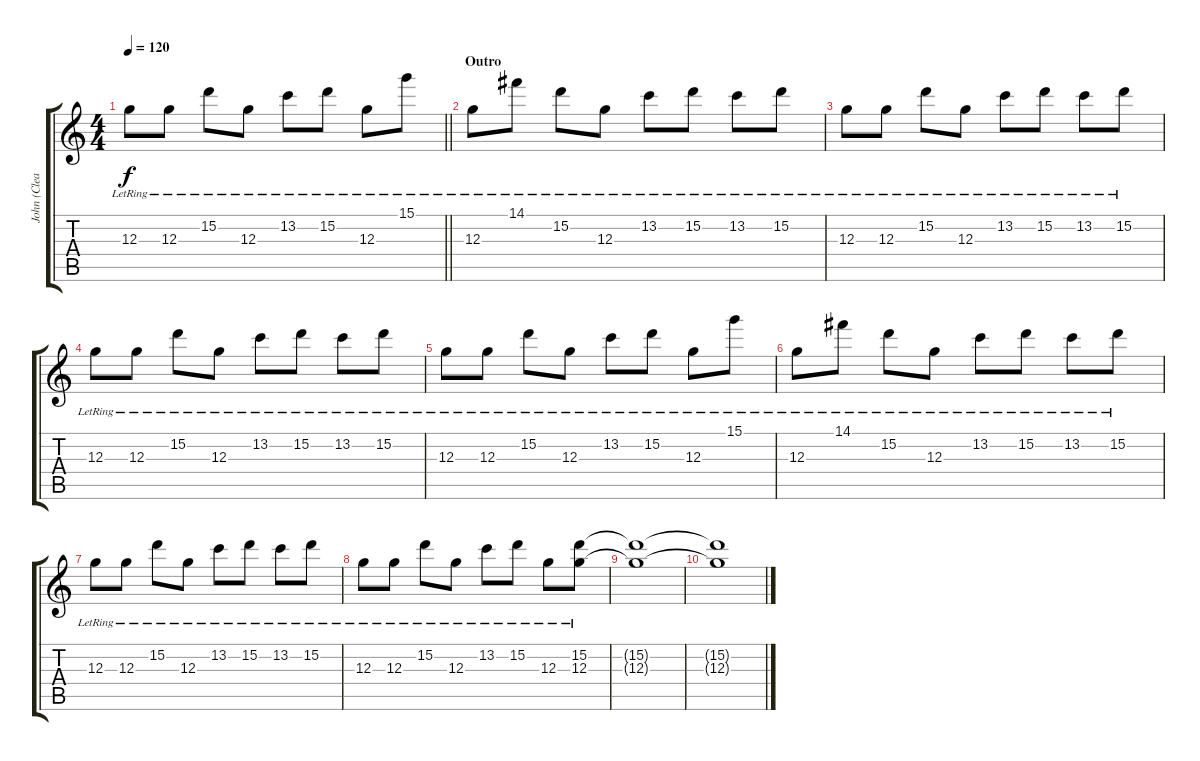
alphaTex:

\track ("John (Clean 1)" "John (Clea") {instrument electricguitarclean}
\staff {score tabs}
\tuning (E4 B3 G3 D3 A2 E2) {hide}
\ts (4 4)
\tempo 120
\clef g2
\barLineRight lightlight
\ks c
12.3{lr}.8{dy f} 12.3{lr}.8 15.2{lr}.8 12.3{lr}.8 13.2{lr}.8 15.2{lr}.8 12.3{lr}.8 15.1{lr}.8 |
\section ("" "Outro")
12.3{lr}.8 14.1{lr}.8 15.2{lr}.8 12.3{lr}.8 13.2{lr}.8 15.2{lr}.8 13.2{lr}.8 15.2{lr}.8 |
12.3{lr}.8 12.3{lr}.8 15.2{lr}.8 12.3{lr}.8 13.2{lr}.8 15.2{lr}.8 13.2{lr}.8 15.2{lr}.8 |
12.3{lr}.8 12.3{lr}.8 15.2{lr}.8 12.3{lr}.8 13.2{lr}.8 15.2{lr}.8 13.2{lr}.8 15.2{lr}.8 |
12.3{lr}.8 12.3{lr}.8 15.2{lr}.8 12.3{lr}.8 13.2{lr}.8 15.2{lr}.8 12.3{lr}.8 15.1{lr}.8 |
12.3{lr}.8 14.1{lr}.8 15.2{lr}.8 12.3{lr}.8 13.2{lr}.8 15.2{lr}.8 13.2{lr}.8 15.2{lr}.8 |
12.3{lr}.8 12.3{lr}.8 15.2{lr}.8 12.3{lr}.8 13.2{lr}.8 15.2{lr}.8 13.2{lr}.8 15.2{lr}.8 |
12.3{lr}.8 12.3{lr}.8 15.2{lr}.8 12.3{lr}.8 13.2{lr}.8 15.2{lr}.8 12.3{lr}.8 (15.2{lr} 12.3{lr}).8 |
(15.2{t} 12.3{t}).1 |
(15.2{t} 12.3{t}).1
